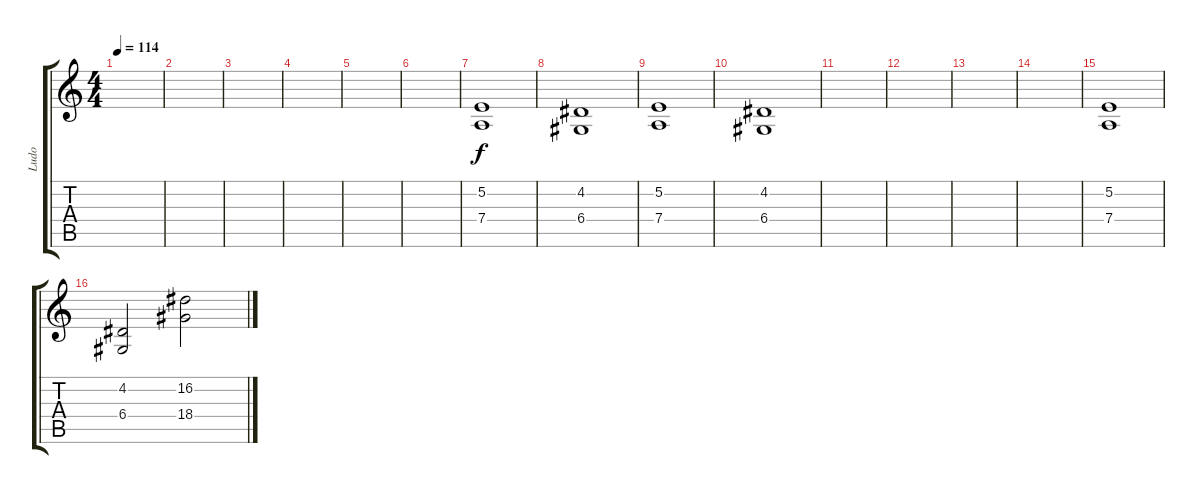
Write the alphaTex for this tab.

\track ("Ludo" "Ludo") {instrument stringensemble2}
\staff {score tabs}
\tuning (E4 B3 G3 D3 A2 D2) {hide}
\ts (4 4)
\tempo 114
\clef g2
\ks c
|
|
|
|
|
|
(5.2 7.4).1 |
(4.2 6.4).1 |
(5.2 7.4).1 |
(4.2 6.4).1 |
|
|
|
|
(5.2 7.4).1 |
(4.2 6.4).2 (16.2 18.4).2
